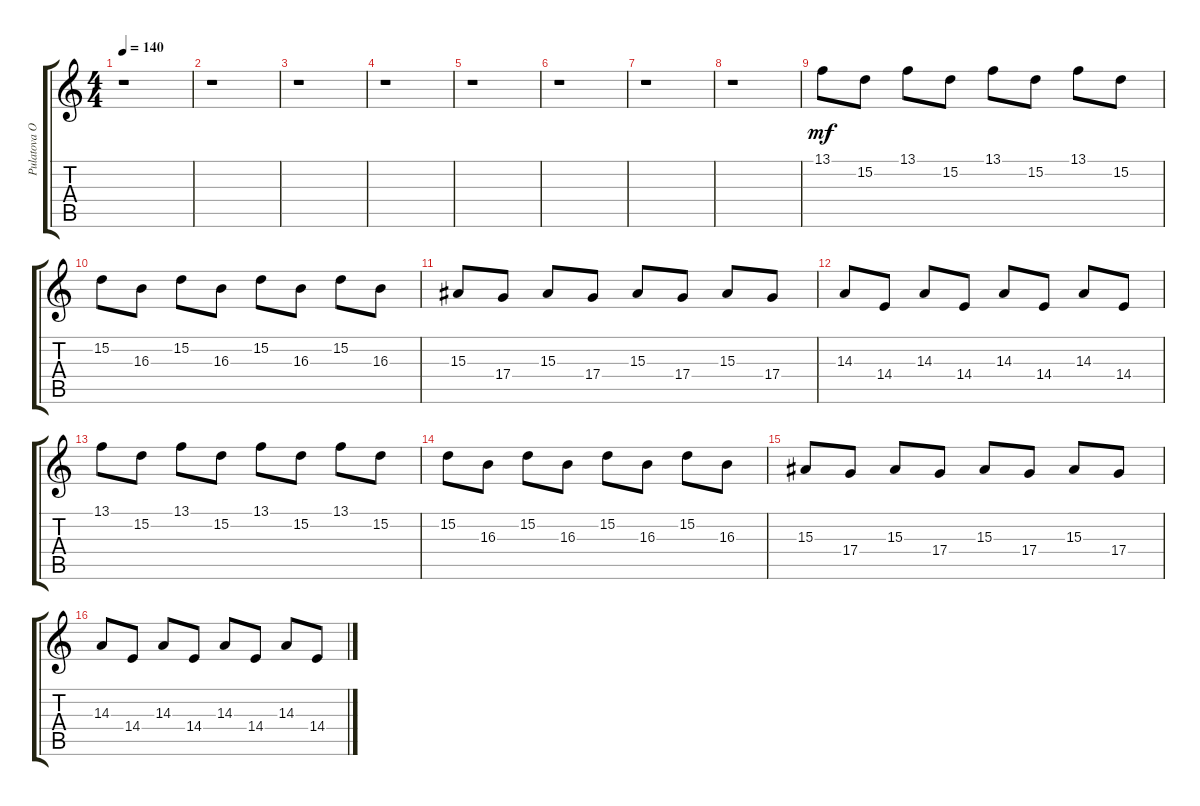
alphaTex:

\track ("Pulatova O (RH)" "Pulatova O") {instrument acousticgrandpiano}
\staff {score tabs}
\tuning (E4 B3 G3 D3 A2 E2) {hide}
\ts (4 4)
\tempo 140
\clef g2
\ks c
r.1{dy f} |
r.1 |
r.1 |
r.1 |
r.1 |
r.1 |
r.1 |
r.1 |
13.1.8{dy mf} 15.2.8 13.1.8 15.2.8 13.1.8 15.2.8 13.1.8 15.2.8 |
15.2.8 16.3.8 15.2.8 16.3.8 15.2.8 16.3.8 15.2.8 16.3.8 |
15.3.8 17.4.8 15.3.8 17.4.8 15.3.8 17.4.8 15.3.8 17.4.8 |
14.3.8 14.4.8 14.3.8 14.4.8 14.3.8 14.4.8 14.3.8 14.4.8 |
13.1.8 15.2.8 13.1.8 15.2.8 13.1.8 15.2.8 13.1.8 15.2.8 |
15.2.8 16.3.8 15.2.8 16.3.8 15.2.8 16.3.8 15.2.8 16.3.8 |
15.3.8 17.4.8 15.3.8 17.4.8 15.3.8 17.4.8 15.3.8 17.4.8 |
14.3.8 14.4.8 14.3.8 14.4.8 14.3.8 14.4.8 14.3.8 14.4.8
